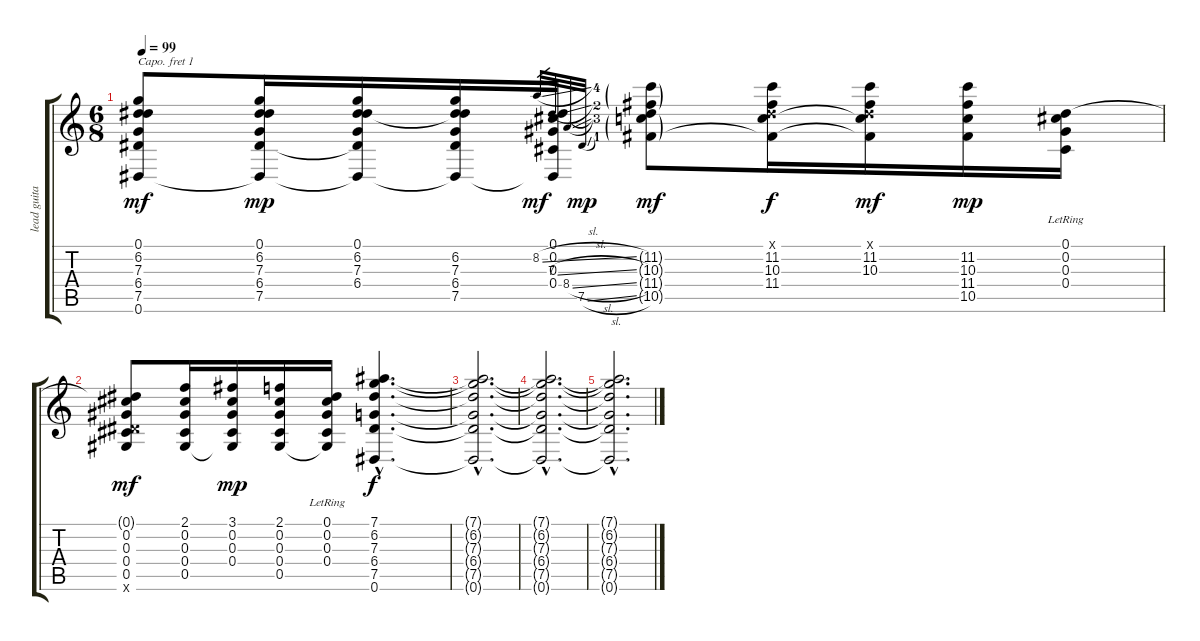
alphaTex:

\track ("lead guitar" "lead guita") {instrument electricguitarclean}
\staff {score tabs}
\capo 1
\tuning (D4 C4 G3 C3 G2 D2) {hide}
\ts (6 8)
\tempo 99
\clef g2
\ks c
(0.1{t} 6.2 7.3 6.4 7.5 0.6).8{dy mf} (0.1 6.2 7.3 6.4 7.5 0.6{t}).16{dy mp} (0.1 6.2 7.3 6.4 7.5{t} 0.6{t}).16 (0.1{t} 6.2 7.3 6.4 7.5 0.6{t}).16 (0.1 0.2 0.3 0.4 0.6{t}).16 8.2{sl}.32{gr dy mf} 7.3{sl}.32{gr} 8.4{sl}.32{gr} 7.5{sl}.32{gr dy mp} (0.1{t} 11.2{g lf 5} 10.3{g lf 3} 11.4{g lf 4} 10.5{g lf 2}).8{dy mf} (0.1{x} 11.2 10.3 11.4 10.5{t}).16{dy f} (0.1{x} 11.2 10.3 11.4{t} 10.5{t}).16{dy mf} (11.2 10.3 11.4 10.5).16{dy mp} (0.1{lr} 0.2 0.3 0.4).16 |
(0.1{t} 0.2 0.3 0.4 0.5 12.6{x}).8{dy mf} (2.1 0.2 0.3 0.4 0.5).16 (3.1 0.2 0.3 0.4 0.5{t}).16{dy mp} (2.1 0.2 0.3 0.4 0.5).16 (0.1{lr} 0.2 0.3 0.4 0.5{t}).16 (7.1{hac} 6.2{hac} 7.3{hac} 6.4{hac} 7.5{hac} 0.6{hac}).4{d dy f} |
(7.1{hac t} 6.2{hac t} 7.3{hac t} 6.4{hac t} 7.5{hac t} 0.6{hac t}).2{d volume 0} |
(7.1{hac t} 6.2{hac t} 7.3{hac t} 6.4{hac t} 7.5{hac t} 0.6{hac t}).2{d} |
(7.1{hac t} 6.2{hac t} 7.3{hac t} 6.4{hac t} 7.5{hac t} 0.6{hac t}).2{d}
